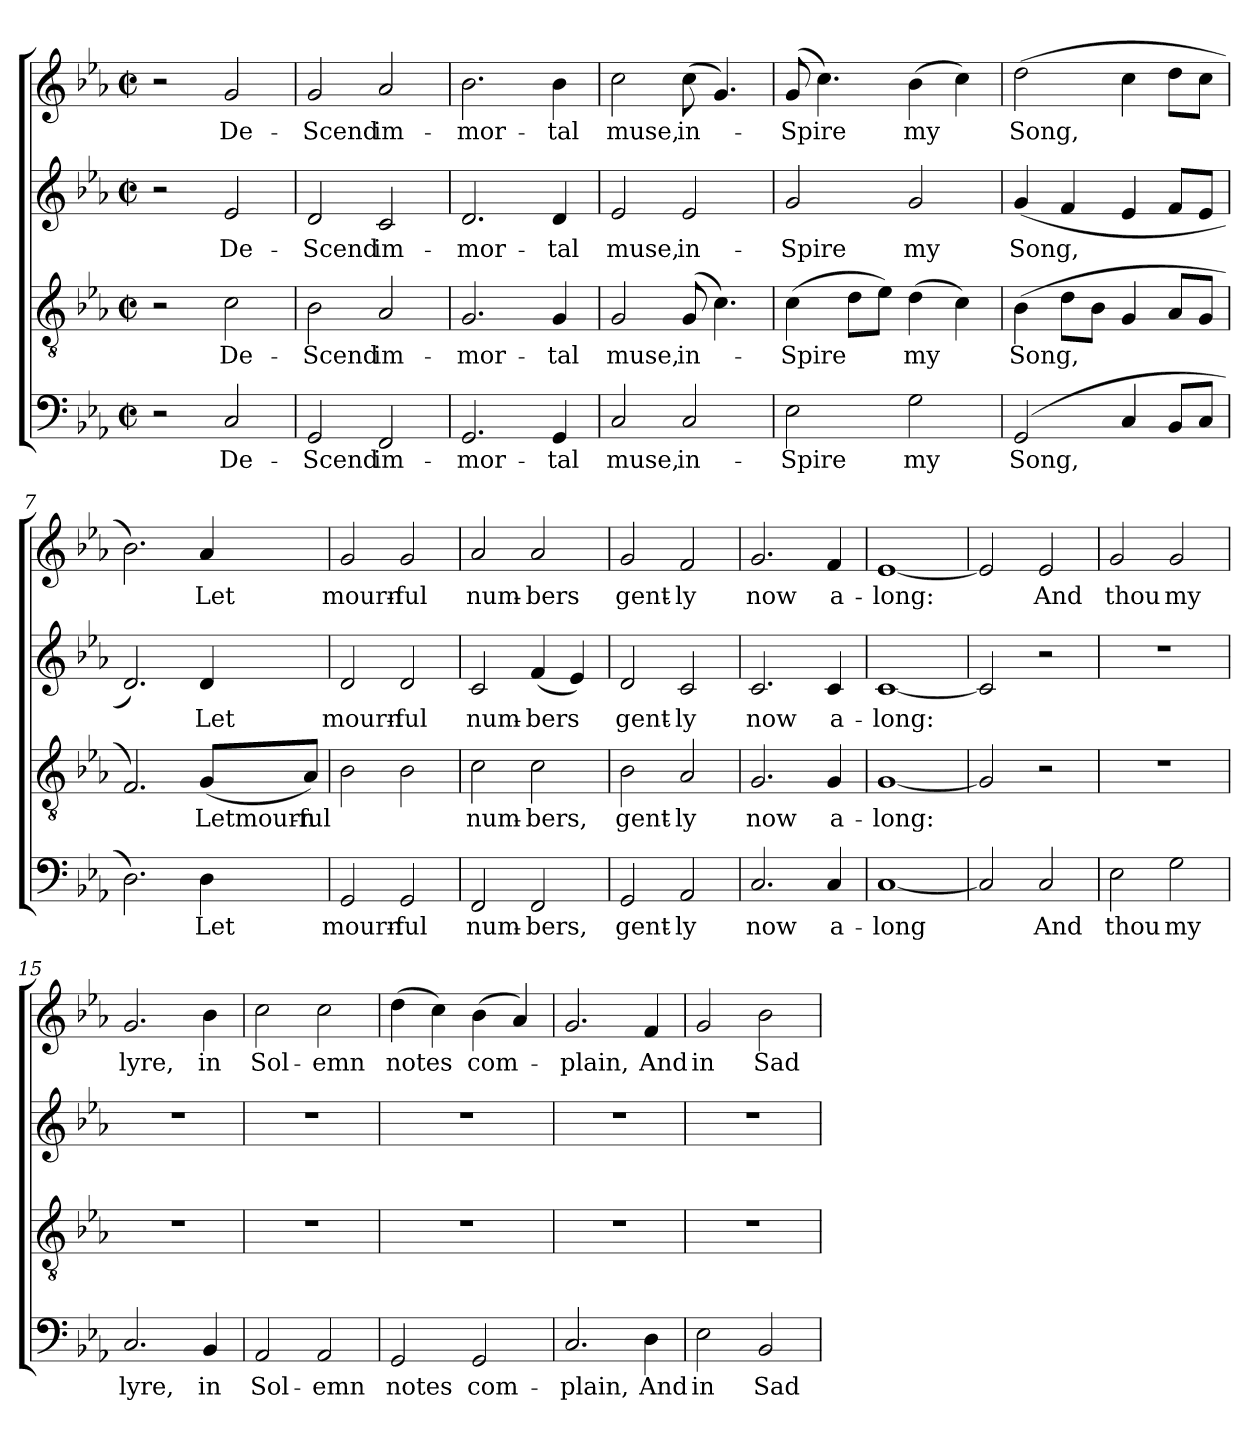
**kern	**text	**kern	**text	**kern	**text	**kern	**text
*part4	*part4	*part3	*part3	*part2	*part2	*part1	*part1
*staff4	*staff4	*staff3	*staff3	*staff2	*staff2	*staff1	*staff1
!!LO:PB:g=z
*clefF4	*	*clefGv2	*	*clefG2	*	*clefG2	*
*k[b-e-a-]	*	*k[b-e-a-]	*	*k[b-e-a-]	*	*k[b-e-a-]	*
*E-:	*	*E-:	*	*E-:	*	*E-:	*
*M2/2	*	*M2/2	*	*M2/2	*	*M2/2	*
*met(c|)	*	*met(c|)	*	*met(c|)	*	*met(c|)	*
=1	=1	=1	=1	=1	=1	=1	=1
2r	.	2r	.	2r	.	2r	.
!	!LO:LY:b	!	!LO:LY:b	!	!LO:LY:b	!	!LO:LY:b
2C/	De-	2c\	De-	2e-/	De-	2g/	De-
=2	=2	=2	=2	=2	=2	=2	=2
!	!LO:LY:b	!	!LO:LY:b	!	!LO:LY:b	!	!LO:LY:b
2GG/	-Scend	2B-\	-Scend	2d/	-Scend	2g/	-Scend
!	!LO:LY:b	!	!LO:LY:b	!	!LO:LY:b	!	!LO:LY:b
2FF/	im-	2A-/	im-	2c/	im-	2a-/	im-
=3	=3	=3	=3	=3	=3	=3	=3
!	!LO:LY:b	!	!LO:LY:b	!	!LO:LY:b	!	!LO:LY:b
2.GG/	-mor-	2.G/	-mor-	2.d/	-mor-	2.b-\	-mor-
!	!LO:LY:b	!	!LO:LY:b	!	!LO:LY:b	!	!LO:LY:b
4GG/	-tal	4G/	-tal	4d/	-tal	4b-\	-tal
=4	=4	=4	=4	=4	=4	=4	=4
!	!LO:LY:b	!	!LO:LY:b	!	!LO:LY:b	!	!LO:LY:b
2C/	muse,	2G/	muse,	2e-/	muse,	2cc\	muse,
!	!LO:LY:b	!	!LO:LY:b	!	!LO:LY:b	!	!LO:LY:b
2C/	in-	(8G/	in-	2e-/	in-	(>8cc\	in-
.	.	4.c\)	.	.	.	4.g/)	.
=5	=5	=5	=5	=5	=5	=5	=5
!	!LO:LY:b	!	!LO:LY:b	!	!LO:LY:b	!	!LO:LY:b
2E-\	-Spire	(>4c\	-Spire	2g/	-Spire	(8g/	-Spire
.	.	.	.	.	.	4.cc\)	.
.	.	8d\L	.	.	.	.	.
.	.	8e-\J)	.	.	.	.	.
!	!LO:LY:b	!	!LO:LY:b	!	!LO:LY:b	!	!LO:LY:b
2G\	my	(>4d\	my	2g/	my	(>4b-\	my
.	.	4c\)	.	.	.	4cc\)	.
=6	=6	=6	=6	=6	=6	=6	=6
!	!LO:LY:b	!	!LO:LY:b	!	!LO:LY:b	!	!LO:LY:b
(2GG/	Song,	(>4B-\	Song,	(<4g/	Song,	(>2dd\	Song,
.	.	8d\L	.	4f/	.	.	.
.	.	8B-\J	.	.	.	.	.
4C/	.	4G/	.	4e-/	.	4cc\	.
8BB-/L	.	8A-/L	.	8f/L	.	8dd\L	.
8C/J	.	8G/J	.	8e-/J	.	8cc\J	.
=7	=7	=7	=7	=7	=7	=7	=7
2.D\)	.	2.F/)	.	2.d/)	.	2.b-\)	.
!	!LO:LY:b	!	!LO:LY:b	!	!LO:LY:b	!	!LO:LY:b
4D\	Let	(<8G/L	Letmourn-	4d/	Let	4a-/	Let
!	!	!	!LO:LY:b	!	!	!	!
.	.	8A-/J)	-ful	.	.	.	.
=8	=8	=8	=8	=8	=8	=8	=8
!	!LO:LY:b	!	!	!	!LO:LY:b	!	!LO:LY:b
2GG/	mourn-	2B-\	.	2d/	mourn-	2g/	mourn-
!	!LO:LY:b:rj	!	!	!	!LO:LY:b:rj	!	!LO:LY:b:rj
2GG/	-ful	2B-\	.	2d/	-ful	2g/	-ful
=9	=9	=9	=9	=9	=9	=9	=9
!	!LO:LY:b	!	!LO:LY:b	!	!LO:LY:b	!	!LO:LY:b
2FF/	num-	2c\	num-	2c/	num-	2a-/	num-
!	!LO:LY:b	!	!LO:LY:b	!	!LO:LY:b	!	!LO:LY:b:rj
2FF/	-bers,	2c\	-bers,	(<4f/	-bers	2a-/	-bers
.	.	.	.	4e-/)	.	.	.
=10	=10	=10	=10	=10	=10	=10	=10
!	!LO:LY:b	!	!LO:LY:b	!	!LO:LY:b	!	!LO:LY:b
2GG/	gent-	2B-\	gent-	2d/	gent-	2g/	gent-
!	!LO:LY:b	!	!LO:LY:b	!	!LO:LY:b	!	!LO:LY:b
2AA-/	-ly	2A-/	-ly	2c/	-ly	2f/	-ly
!!LO:LB:g=z
=11	=11	=11	=11	=11	=11	=11	=11
!	!LO:LY:b	!	!LO:LY:b	!	!LO:LY:b	!	!LO:LY:b
2.C/	now	2.G/	now	2.c/	now	2.g/	now
!	!LO:LY:b	!	!LO:LY:b	!	!LO:LY:b	!	!LO:LY:b
4C/	a-	4G/	a-	4c/	a-	4f/	a-
=12	=12	=12	=12	=12	=12	=12	=12
!	!LO:LY:b	!	!LO:LY:b	!	!LO:LY:b	!	!LO:LY:b
[<1C	-long	[<1G	-long:	[<1c	-long:	[<1e-	-long:
=13	=13	=13	=13	=13	=13	=13	=13
2C/]	.	2G/]	.	2c/]	.	2e-/]	.
!	!LO:LY:b	!	!	!	!	!	!LO:LY:b
2C/	And	2r	.	2r	.	2e-/	And
=14	=14	=14	=14	=14	=14	=14	=14
!	!LO:LY:b	!	!	!	!	!	!LO:LY:b
2E-\	thou	1r	.	1r	.	2g/	thou
!	!LO:LY:b	!	!	!	!	!	!LO:LY:b
2G\	my	.	.	.	.	2g/	my
=15	=15	=15	=15	=15	=15	=15	=15
!	!LO:LY:b	!	!	!	!	!	!LO:LY:b
2.C/	lyre,	1r	.	1r	.	2.g/	lyre,
!	!LO:LY:b	!	!	!	!	!	!LO:LY:b
4BB-/	in	.	.	.	.	4b-\	in
=16	=16	=16	=16	=16	=16	=16	=16
!	!LO:LY:b	!	!	!	!	!	!LO:LY:b
2AA-/	Sol-	1r	.	1r	.	2cc\	Sol-
!	!LO:LY:b	!	!	!	!	!	!LO:LY:b
2AA-/	-emn	.	.	.	.	2cc\	-emn
=17	=17	=17	=17	=17	=17	=17	=17
!	!LO:LY:b	!	!	!	!	!	!LO:LY:b
2GG/	notes	1r	.	1r	.	(>4dd\	notes
.	.	.	.	.	.	4cc\)	.
!	!LO:LY:b	!	!	!	!	!	!LO:LY:b
2GG/	com-	.	.	.	.	(>4b-\	com-
.	.	.	.	.	.	4a-/)	.
=18	=18	=18	=18	=18	=18	=18	=18
!	!LO:LY:b	!	!	!	!	!	!LO:LY:b
2.C/	-plain,	1r	.	1r	.	2.g/	-plain,
!	!LO:LY:b	!	!	!	!	!	!LO:LY:b
4D\	And	.	.	.	.	4f/	And
=19	=19	=19	=19	=19	=19	=19	=19
!	!LO:LY:b	!	!	!	!	!	!LO:LY:b
2E-\	in	1r	.	1r	.	2g/	in
!	!LO:LY:b	!	!	!	!	!	!LO:LY:b
2BB-/	Sad	.	.	.	.	2b-\	Sad
=	=	=	=	=	=	=	=
*-	*-	*-	*-	*-	*-	*-	*-
